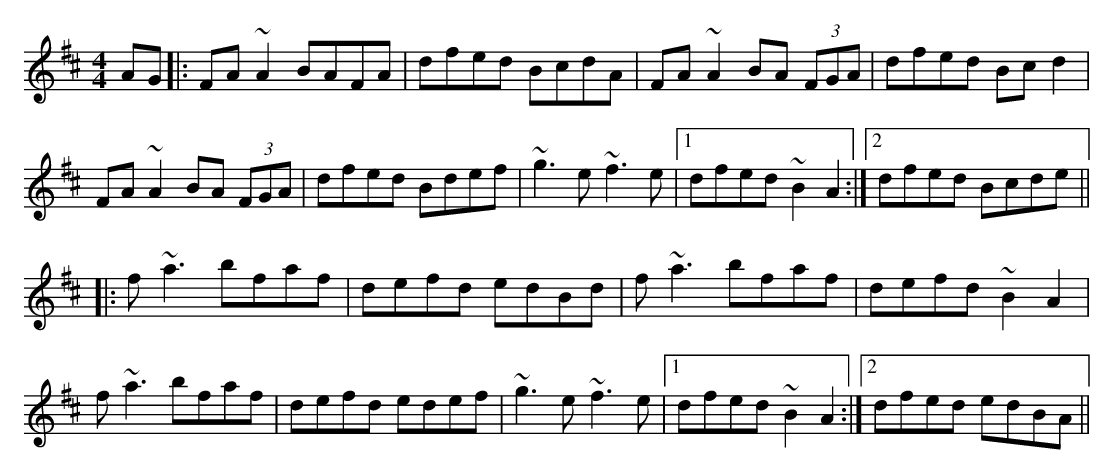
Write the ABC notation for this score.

X:1
M:4/4
K:D
AG|:FA ~A2 BAFA|dfed BcdA|FA ~A2 BA (3FGA|dfed Bcd2|
FA ~A2 BA (3FGA|dfed Bdef|~g3 e ~f3 e|1 dfed ~B2 A2:|2 dfed Bcde||
|:f~a3 bfaf|defd edBd|f~a3 bfaf|defd ~B2 A2|
f~a3 bfaf|defd edef|~g3 e ~f3 e|1 dfed ~B2 A2:|2 dfed edBA||
